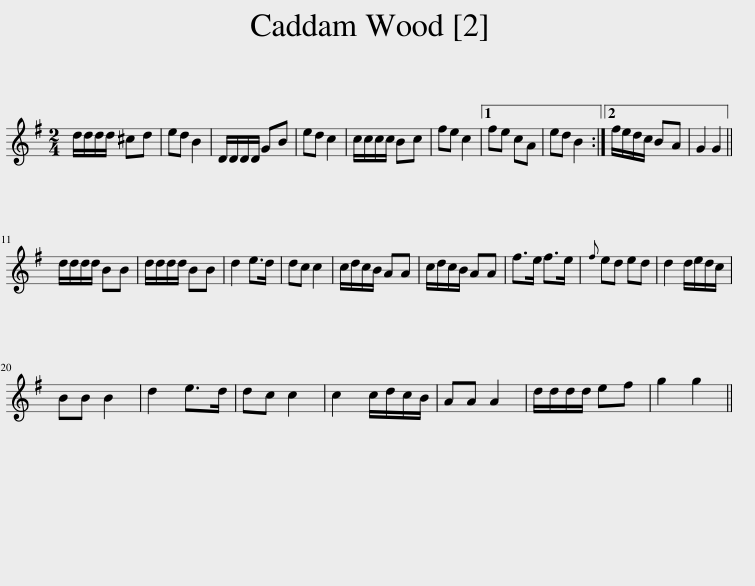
X:1
L:1/8
M:2/4
I:linebreak $
K:G
V:1 treble
V:1
 d/d/d/d/ ^cd | ed B2 | D/D/D/D/ GB | ed c2 | c/c/c/c/ Bc | %5
 fe c2 |1 fe cA | ed B2 :|2 f/e/d/c/ BA | G2 G2 ||$ %10
 d/d/d/d/ BB | d/d/d/d/ BB | d2 e>d | dc c2 | c/d/c/B/ AA | %15
 c/d/c/B/ AA | f>e f>e |{f} ed ed | d2 d/e/d/c/ |$ BB B2 | %20
 d2 e>d | dc c2 | c2 c/d/c/B/ | AA A2 | d/d/d/d/ ef | %25
 g2 g2 || %26
